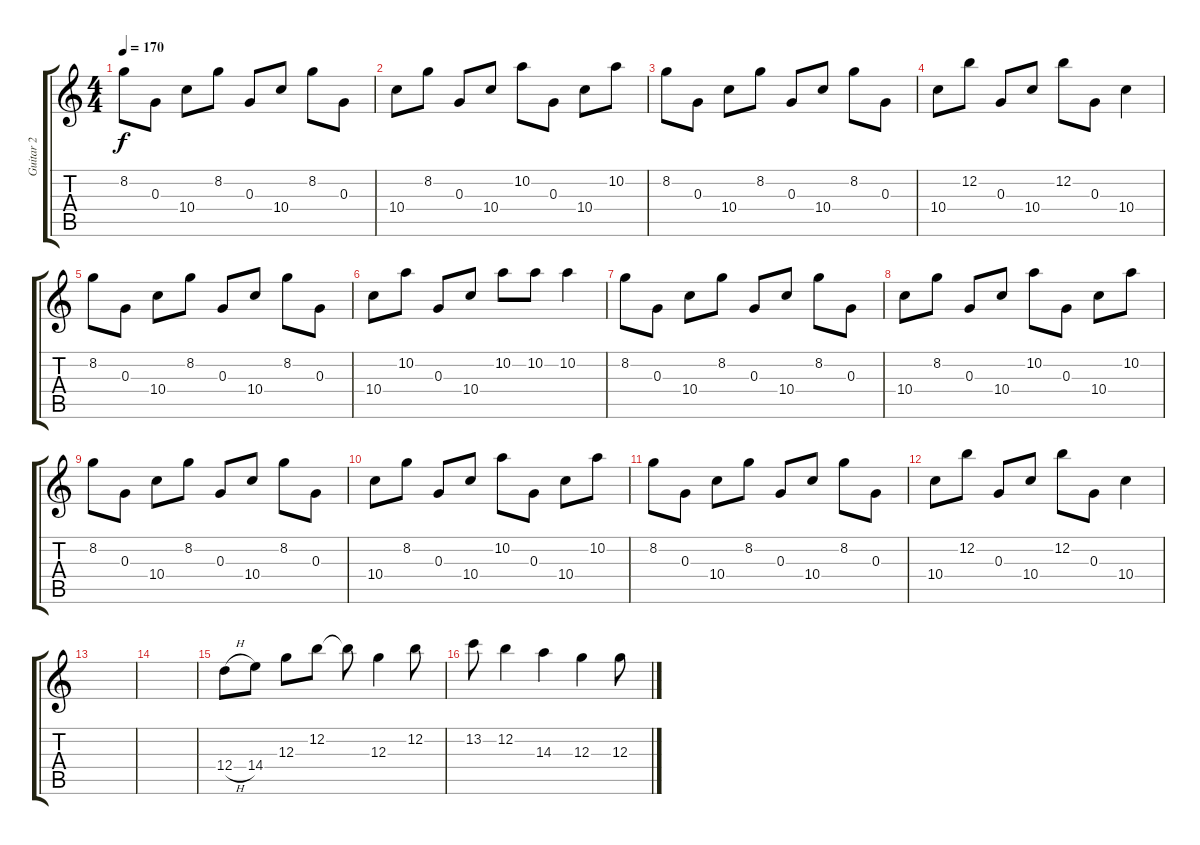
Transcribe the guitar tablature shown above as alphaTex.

\track ("Guitar 2" "Guitar 2") {instrument overdrivenguitar}
\staff {score tabs}
\tuning (E4 B3 G3 D3 A2 E2) {hide}
\ts (4 4)
\tempo 170
\clef g2
\ks c
8.2.8{dy f} 0.3.8 10.4.8 8.2.8 0.3.8 10.4.8 8.2.8 0.3.8 |
10.4.8 8.2.8 0.3.8 10.4.8 10.2.8 0.3.8 10.4.8 10.2.8 |
8.2.8 0.3.8 10.4.8 8.2.8 0.3.8 10.4.8 8.2.8 0.3.8 |
10.4.8 12.2.8 0.3.8 10.4.8 12.2.8 0.3.8 10.4.4 |
8.2.8 0.3.8 10.4.8 8.2.8 0.3.8 10.4.8 8.2.8 0.3.8 |
10.4.8 10.2.8 0.3.8 10.4.8 10.2.8 10.2.8 10.2.4 |
8.2.8 0.3.8 10.4.8 8.2.8 0.3.8 10.4.8 8.2.8 0.3.8 |
10.4.8 8.2.8 0.3.8 10.4.8 10.2.8 0.3.8 10.4.8 10.2.8 |
8.2.8 0.3.8 10.4.8 8.2.8 0.3.8 10.4.8 8.2.8 0.3.8 |
10.4.8 8.2.8 0.3.8 10.4.8 10.2.8 0.3.8 10.4.8 10.2.8 |
8.2.8 0.3.8 10.4.8 8.2.8 0.3.8 10.4.8 8.2.8 0.3.8 |
10.4.8 12.2.8 0.3.8 10.4.8 12.2.8 0.3.8 10.4.4 |
|
|
12.4{h}.8 14.4.8 12.3.8 12.2.8 12.2{t}.8 12.3.4 12.2.8 |
13.2.8 12.2.4 14.3.4 12.3.4 12.3.8
